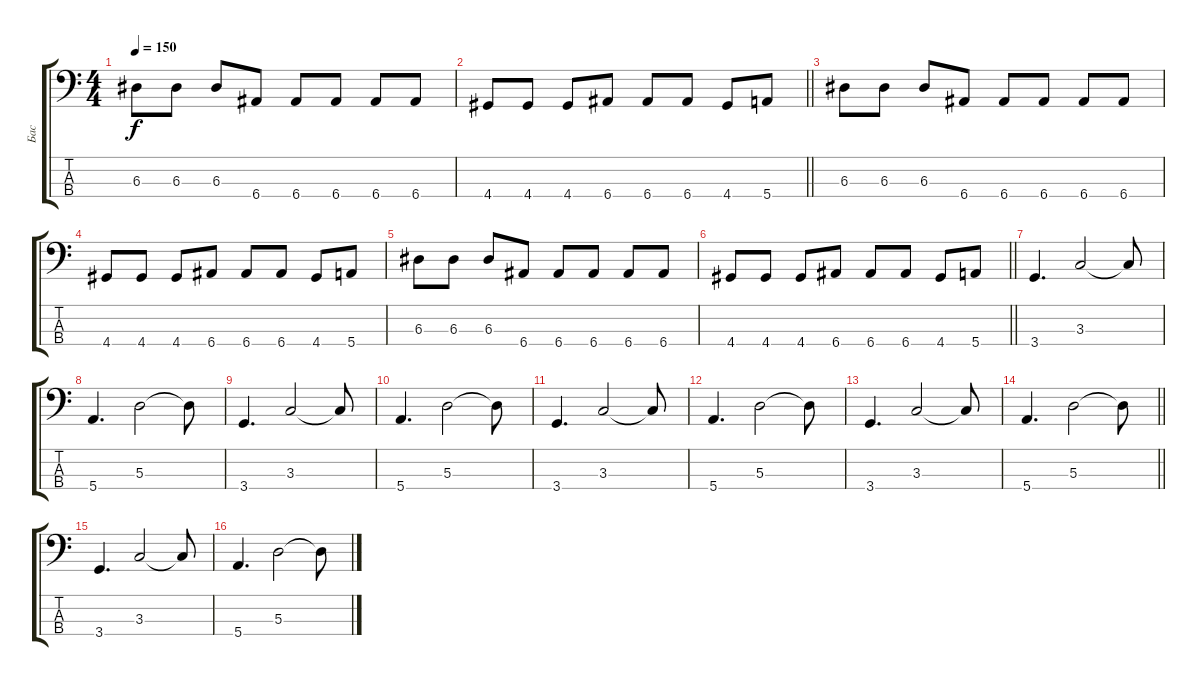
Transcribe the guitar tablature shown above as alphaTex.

\track ("Бас" "Бас") {instrument electricbassfinger}
\staff {score tabs}
\tuning (G2 D2 A1 E1) {hide}
\ts (4 4)
\tempo 150
\clef f4
\ks c
6.3.8{dy f} 6.3.8 6.3.8 6.4.8 6.4.8 6.4.8 6.4.8 6.4.8 |
\barLineRight lightlight
4.4.8 4.4.8 4.4.8 6.4.8 6.4.8 6.4.8 4.4.8 5.4.8 |
6.3.8 6.3.8 6.3.8 6.4.8 6.4.8 6.4.8 6.4.8 6.4.8 |
4.4.8 4.4.8 4.4.8 6.4.8 6.4.8 6.4.8 4.4.8 5.4.8 |
6.3.8 6.3.8 6.3.8 6.4.8 6.4.8 6.4.8 6.4.8 6.4.8 |
\barLineRight lightlight
4.4.8 4.4.8 4.4.8 6.4.8 6.4.8 6.4.8 4.4.8 5.4.8 |
\section ("" " ")
3.4.4{d} 3.3.2 3.3{t}.8 |
5.4.4{d} 5.3.2 5.3{t}.8 |
3.4.4{d} 3.3.2 3.3{t}.8 |
5.4.4{d} 5.3.2 5.3{t}.8 |
3.4.4{d} 3.3.2 3.3{t}.8 |
5.4.4{d} 5.3.2 5.3{t}.8 |
3.4.4{d} 3.3.2 3.3{t}.8 |
\barLineRight lightlight
5.4.4{d} 5.3.2 5.3{t}.8 |
\section ("" " ")
3.4.4{d} 3.3.2 3.3{t}.8 |
5.4.4{d} 5.3.2 5.3{t}.8
